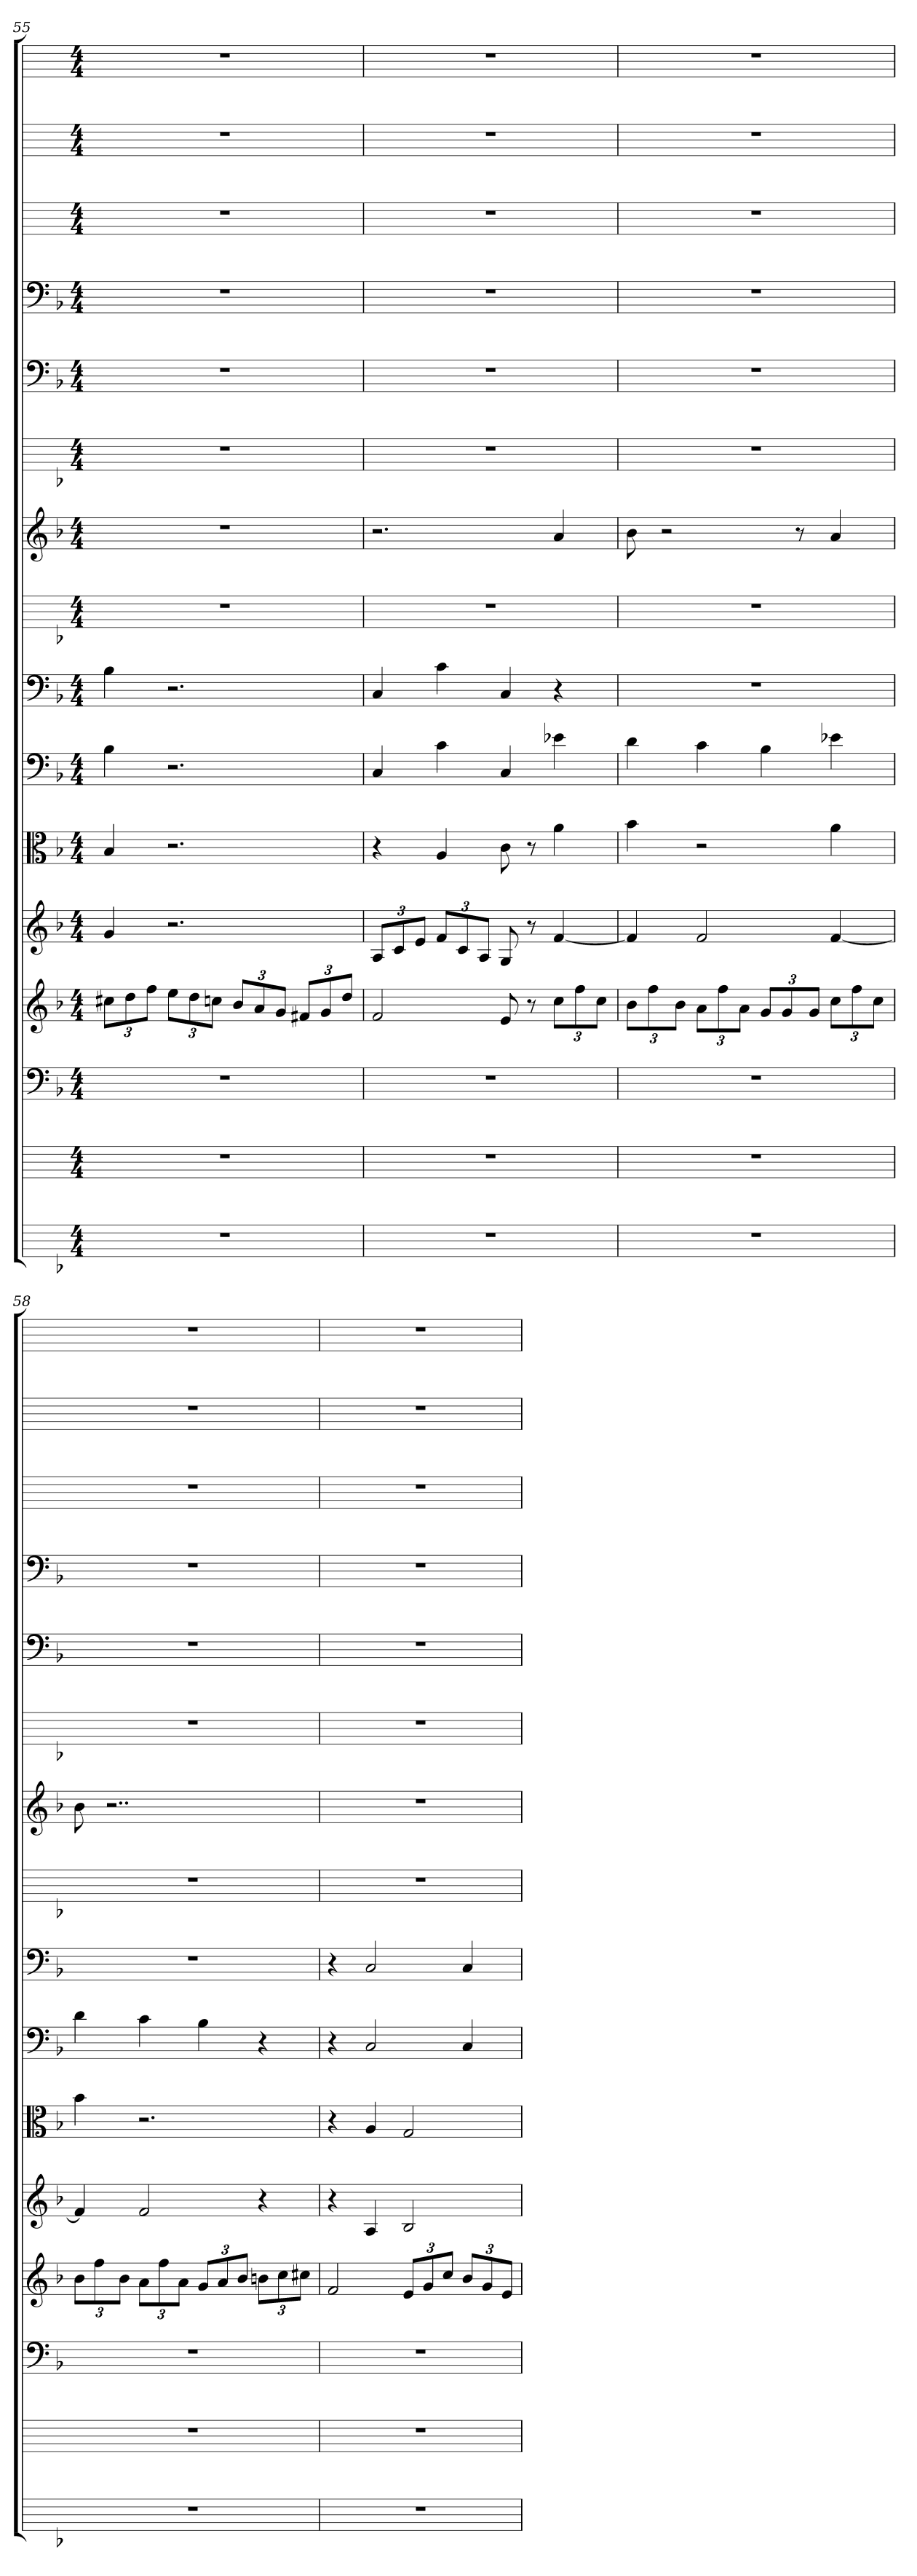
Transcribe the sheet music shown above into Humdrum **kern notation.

**kern	**kern	**kern	**kern	**kern	**kern	**kern	**kern	**kern	**kern	**kern	**kern	**kern	**kern	**kern	**kern
*part16	*part15	*part14	*part13	*part12	*part11	*part10	*part9	*part8	*part7	*part6	*part5	*part4	*part3	*part2	*part1
*staff16	*staff15	*staff14	*staff13	*staff12	*staff11	*staff10	*staff9	*staff8	*staff7	*staff6	*staff5	*staff4	*staff3	*staff2	*staff1
*	*	*clefF4	*	*	*clefC3	*clefF4	*clefF4	*	*	*	*clefF4	*clefF4	*	*	*
*k[b-]	*k[]	*k[b-]	*k[b-]	*k[b-]	*k[b-]	*k[b-]	*k[b-]	*k[b-]	*k[b-]	*k[b-]	*k[b-]	*k[b-]	*k[]	*k[]	*k[]
*M4/4	*M4/4	*M4/4	*M4/4	*M4/4	*M4/4	*M4/4	*M4/4	*M4/4	*M4/4	*M4/4	*M4/4	*M4/4	*M4/4	*M4/4	*M4/4
=55	=55	=55	=55	=55	=55	=55	=55	=55	=55	=55	=55	=55	=55	=55	=55
1r	1r	1r	12cc#XL	4g	4B-	4B-	4B-	1r	1r	1r	1r	1r	1r	1r	1r
.	.	.	12dd	.	.	.	.	.	.	.	.	.	.	.	.
.	.	.	12ffJ	.	.	.	.	.	.	.	.	.	.	.	.
.	.	.	12eeL	2.r	2.r	2.r	2.r	.	.	.	.	.	.	.	.
.	.	.	12dd	.	.	.	.	.	.	.	.	.	.	.	.
.	.	.	12ccnJ	.	.	.	.	.	.	.	.	.	.	.	.
.	.	.	12b-L	.	.	.	.	.	.	.	.	.	.	.	.
.	.	.	12a	.	.	.	.	.	.	.	.	.	.	.	.
.	.	.	12gJ	.	.	.	.	.	.	.	.	.	.	.	.
.	.	.	12f#XL	.	.	.	.	.	.	.	.	.	.	.	.
.	.	.	12g	.	.	.	.	.	.	.	.	.	.	.	.
.	.	.	12ddJ	.	.	.	.	.	.	.	.	.	.	.	.
=56	=56	=56	=56	=56	=56	=56	=56	=56	=56	=56	=56	=56	=56	=56	=56
1r	1r	1r	2f	12AL	4r	4C	4C	1r	2.r	1r	1r	1r	1r	1r	1r
.	.	.	.	12c	.	.	.	.	.	.	.	.	.	.	.
.	.	.	.	12eJ	.	.	.	.	.	.	.	.	.	.	.
.	.	.	.	12fL	4A	4c	4c	.	.	.	.	.	.	.	.
.	.	.	.	12c	.	.	.	.	.	.	.	.	.	.	.
.	.	.	.	12AJ	.	.	.	.	.	.	.	.	.	.	.
.	.	.	8e	8G	8c	4C	4C	.	.	.	.	.	.	.	.
.	.	.	8r	8r	8r	.	.	.	.	.	.	.	.	.	.
.	.	.	12ccL	[4f	4a	4e-X	4r	.	4a	.	.	.	.	.	.
.	.	.	12ff	.	.	.	.	.	.	.	.	.	.	.	.
.	.	.	12ccJ	.	.	.	.	.	.	.	.	.	.	.	.
=57	=57	=57	=57	=57	=57	=57	=57	=57	=57	=57	=57	=57	=57	=57	=57
1r	1r	1r	12b-L	4f]	4b-	4d	1r	1r	8b-	1r	1r	1r	1r	1r	1r
.	.	.	12ff	.	.	.	.	.	.	.	.	.	.	.	.
.	.	.	.	.	.	.	.	.	2r	.	.	.	.	.	.
.	.	.	12b-J	.	.	.	.	.	.	.	.	.	.	.	.
.	.	.	12aL	2f	2r	4c	.	.	.	.	.	.	.	.	.
.	.	.	12ff	.	.	.	.	.	.	.	.	.	.	.	.
.	.	.	12aJ	.	.	.	.	.	.	.	.	.	.	.	.
.	.	.	12gL	.	.	4B-	.	.	.	.	.	.	.	.	.
.	.	.	12g	.	.	.	.	.	.	.	.	.	.	.	.
.	.	.	.	.	.	.	.	.	8r	.	.	.	.	.	.
.	.	.	12gJ	.	.	.	.	.	.	.	.	.	.	.	.
.	.	.	12ccL	[4f	4a	4e-X	.	.	4a	.	.	.	.	.	.
.	.	.	12ff	.	.	.	.	.	.	.	.	.	.	.	.
.	.	.	12ccJ	.	.	.	.	.	.	.	.	.	.	.	.
=58	=58	=58	=58	=58	=58	=58	=58	=58	=58	=58	=58	=58	=58	=58	=58
1r	1r	1r	12b-L	4f]	4b-	4d	1r	1r	8b-	1r	1r	1r	1r	1r	1r
.	.	.	12ff	.	.	.	.	.	.	.	.	.	.	.	.
.	.	.	.	.	.	.	.	.	2..r	.	.	.	.	.	.
.	.	.	12b-J	.	.	.	.	.	.	.	.	.	.	.	.
.	.	.	12aL	2f	2.r	4c	.	.	.	.	.	.	.	.	.
.	.	.	12ff	.	.	.	.	.	.	.	.	.	.	.	.
.	.	.	12aJ	.	.	.	.	.	.	.	.	.	.	.	.
.	.	.	12gL	.	.	4B-	.	.	.	.	.	.	.	.	.
.	.	.	12a	.	.	.	.	.	.	.	.	.	.	.	.
.	.	.	12b-J	.	.	.	.	.	.	.	.	.	.	.	.
.	.	.	12bnL	4r	.	4r	.	.	.	.	.	.	.	.	.
.	.	.	12cc	.	.	.	.	.	.	.	.	.	.	.	.
.	.	.	12cc#XJ	.	.	.	.	.	.	.	.	.	.	.	.
=59	=59	=59	=59	=59	=59	=59	=59	=59	=59	=59	=59	=59	=59	=59	=59
1r	1r	1r	2f	4r	4r	4r	4r	1r	1r	1r	1r	1r	1r	1r	1r
.	.	.	.	4A	4A	2C	2C	.	.	.	.	.	.	.	.
.	.	.	12eL	2B-	2G	.	.	.	.	.	.	.	.	.	.
.	.	.	12g	.	.	.	.	.	.	.	.	.	.	.	.
.	.	.	12ccJ	.	.	.	.	.	.	.	.	.	.	.	.
.	.	.	12b-L	.	.	4C	4C	.	.	.	.	.	.	.	.
.	.	.	12g	.	.	.	.	.	.	.	.	.	.	.	.
.	.	.	12eJ	.	.	.	.	.	.	.	.	.	.	.	.
=	=	=	=	=	=	=	=	=	=	=	=	=	=	=	=
*-	*-	*-	*-	*-	*-	*-	*-	*-	*-	*-	*-	*-	*-	*-	*-
